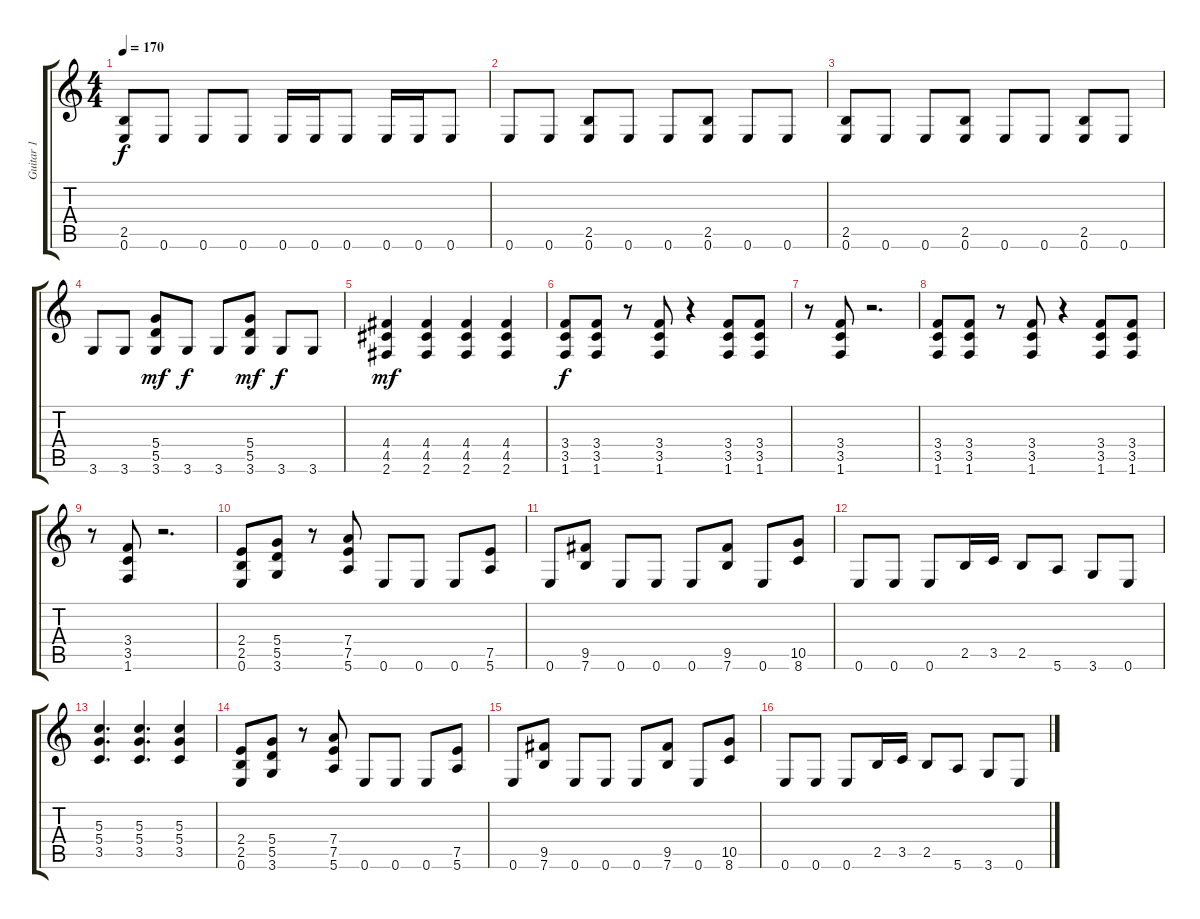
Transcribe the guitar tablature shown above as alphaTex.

\track ("Guitar 1" "Guitar 1") {instrument overdrivenguitar}
\staff {score tabs}
\tuning (E4 B3 G3 D3 A2 E2) {hide}
\ts (4 4)
\tempo 170
\clef g2
\ks c
(2.5 0.6).8{dy f} 0.6.8 0.6.8 0.6.8 0.6.16 0.6.16 0.6.8 0.6.16 0.6.16 0.6.8 |
0.6.8 0.6.8 (2.5 0.6).8 0.6.8 0.6.8 (2.5 0.6).8 0.6.8 0.6.8 |
(2.5 0.6).8 0.6.8 0.6.8 (2.5 0.6).8 0.6.8 0.6.8 (2.5 0.6).8 0.6.8 |
3.6.8 3.6.8 (5.4 5.5 3.6).8{dy mf} 3.6.8{dy f} 3.6.8 (5.4 5.5 3.6).8{dy mf} 3.6.8{dy f} 3.6.8 |
(4.4 4.5 2.6).4{dy mf} (4.4 4.5 2.6).4 (4.4 4.5 2.6).4 (4.4 4.5 2.6).4 |
(3.4 3.5 1.6).8{dy f volume 13} (3.4 3.5 1.6).8 r.8 (3.4 3.5 1.6).8 r.4 (3.4 3.5 1.6).8 (3.4 3.5 1.6).8 |
r.8 (3.4 3.5 1.6).8 r.2{d} |
(3.4 3.5 1.6).8 (3.4 3.5 1.6).8 r.8 (3.4 3.5 1.6).8 r.4 (3.4 3.5 1.6).8 (3.4 3.5 1.6).8 |
r.8 (3.4 3.5 1.6).8 r.2{d} |
(2.4 2.5 0.6).8 (5.4 5.5 3.6).8 r.8 (7.4 7.5 5.6).8 0.6.8 0.6.8 0.6.8 (7.5 5.6).8 |
0.6.8 (9.5 7.6).8 0.6.8 0.6.8 0.6.8 (9.5 7.6).8 0.6.8 (10.5 8.6).8 |
0.6.8 0.6.8 0.6.8 2.5.16 3.5.16 2.5.8 5.6.8 3.6.8 0.6.8 |
(5.3 5.4 3.5).4{d} (5.3 5.4 3.5).4{d} (5.3 5.4 3.5).4 |
(2.4 2.5 0.6).8 (5.4 5.5 3.6).8 r.8 (7.4 7.5 5.6).8 0.6.8 0.6.8 0.6.8 (7.5 5.6).8 |
0.6.8 (9.5 7.6).8 0.6.8 0.6.8 0.6.8 (9.5 7.6).8 0.6.8 (10.5 8.6).8 |
0.6.8 0.6.8 0.6.8 2.5.16 3.5.16 2.5.8 5.6.8 3.6.8 0.6.8
